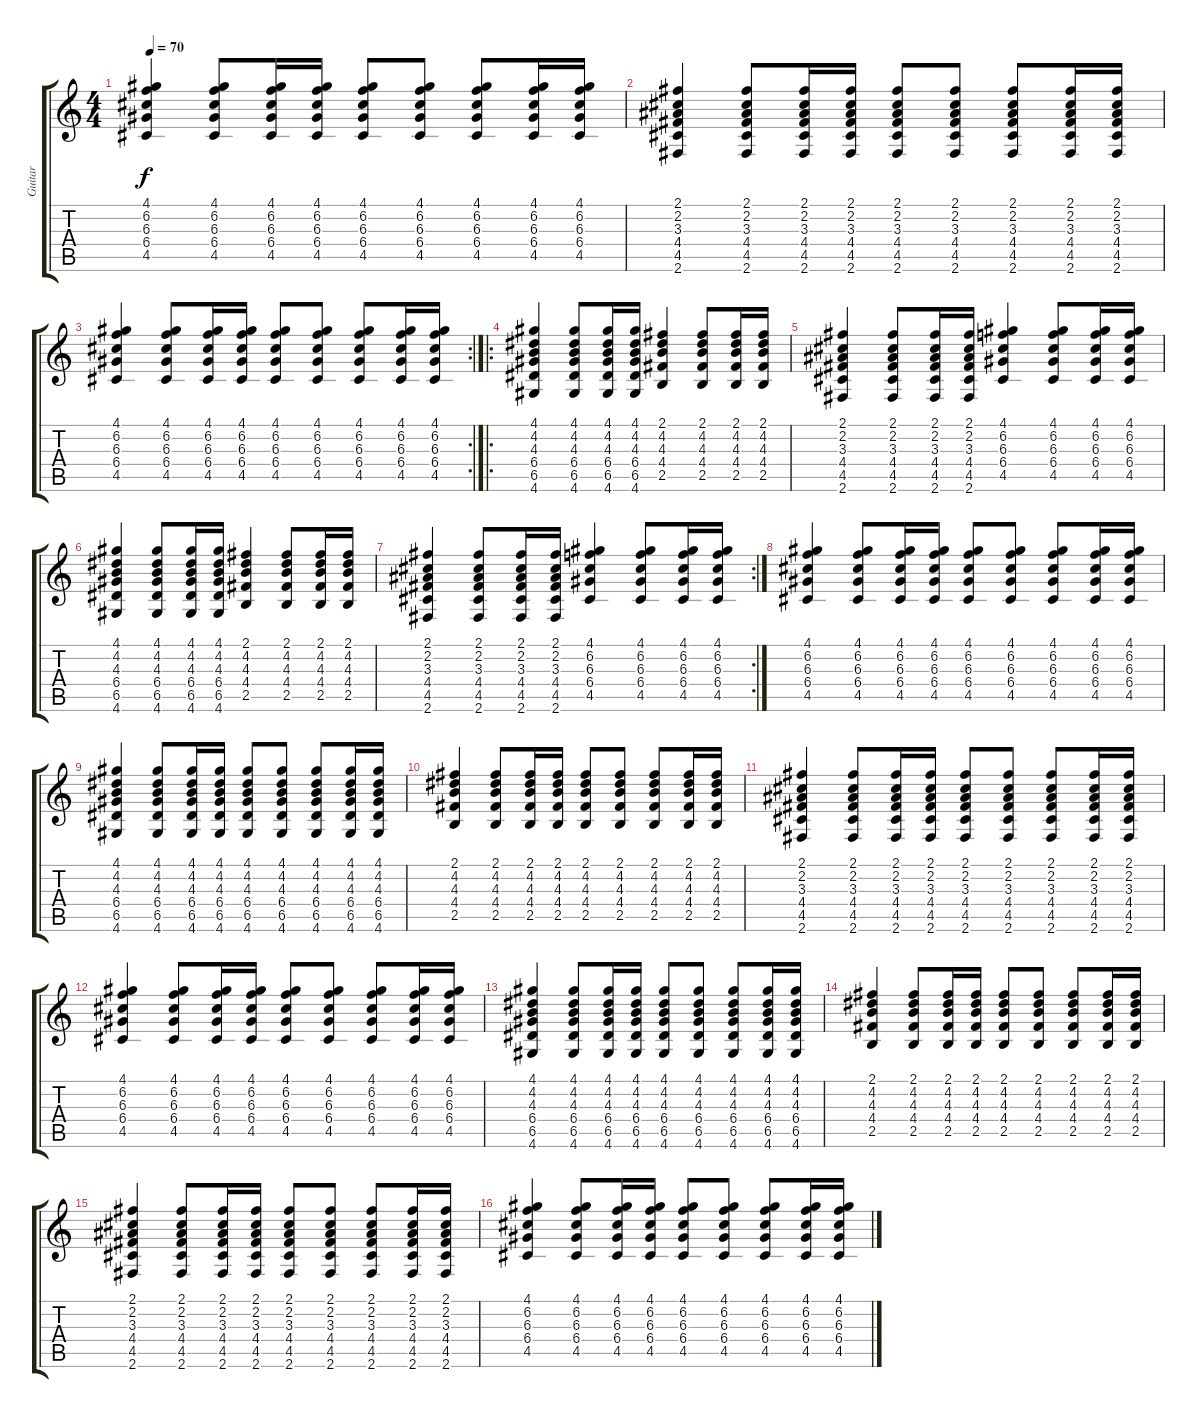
\track ("Guitar" "Guitar") {instrument acousticguitarsteel}
\staff {score tabs}
\tuning (E4 B3 G3 D3 A2 E2) {hide}
\ts (4 4)
\tempo 70
\clef g2
\ks c
(4.1 6.2 6.3 6.4 4.5).4{dy f} (4.1 6.2 6.3 6.4 4.5).8 (4.1 6.2 6.3 6.4 4.5).16 (4.1 6.2 6.3 6.4 4.5).16 (4.1 6.2 6.3 6.4 4.5).8 (4.1 6.2 6.3 6.4 4.5).8 (4.1 6.2 6.3 6.4 4.5).8 (4.1 6.2 6.3 6.4 4.5).16 (4.1 6.2 6.3 6.4 4.5).16 |
(2.1 2.2 3.3 4.4 4.5 2.6).4 (2.1 2.2 3.3 4.4 4.5 2.6).8 (2.1 2.2 3.3 4.4 4.5 2.6).16 (2.1 2.2 3.3 4.4 4.5 2.6).16 (2.1 2.2 3.3 4.4 4.5 2.6).8 (2.1 2.2 3.3 4.4 4.5 2.6).8 (2.1 2.2 3.3 4.4 4.5 2.6).8 (2.1 2.2 3.3 4.4 4.5 2.6).16 (2.1 2.2 3.3 4.4 4.5 2.6).16 |
\rc 2
(4.1 6.2 6.3 6.4 4.5).4 (4.1 6.2 6.3 6.4 4.5).8 (4.1 6.2 6.3 6.4 4.5).16 (4.1 6.2 6.3 6.4 4.5).16 (4.1 6.2 6.3 6.4 4.5).8 (4.1 6.2 6.3 6.4 4.5).8 (4.1 6.2 6.3 6.4 4.5).8 (4.1 6.2 6.3 6.4 4.5).16 (4.1 6.2 6.3 6.4 4.5).16 |
\ro
(4.1 4.2 4.3 6.4 6.5 4.6).4 (4.1 4.2 4.3 6.4 6.5 4.6).8 (4.1 4.2 4.3 6.4 6.5 4.6).16 (4.1 4.2 4.3 6.4 6.5 4.6).16 (2.1 4.2 4.3 4.4 2.5).4 (2.1 4.2 4.3 4.4 2.5).8 (2.1 4.2 4.3 4.4 2.5).16 (2.1 4.2 4.3 4.4 2.5).16 |
(2.1 2.2 3.3 4.4 4.5 2.6).4 (2.1 2.2 3.3 4.4 4.5 2.6).8 (2.1 2.2 3.3 4.4 4.5 2.6).16 (2.1 2.2 3.3 4.4 4.5 2.6).16 (4.1 6.2 6.3 6.4 4.5).4 (4.1 6.2 6.3 6.4 4.5).8 (4.1 6.2 6.3 6.4 4.5).16 (4.1 6.2 6.3 6.4 4.5).16 |
(4.1 4.2 4.3 6.4 6.5 4.6).4 (4.1 4.2 4.3 6.4 6.5 4.6).8 (4.1 4.2 4.3 6.4 6.5 4.6).16 (4.1 4.2 4.3 6.4 6.5 4.6).16 (2.1 4.2 4.3 4.4 2.5).4 (2.1 4.2 4.3 4.4 2.5).8 (2.1 4.2 4.3 4.4 2.5).16 (2.1 4.2 4.3 4.4 2.5).16 |
\rc 2
(2.1 2.2 3.3 4.4 4.5 2.6).4 (2.1 2.2 3.3 4.4 4.5 2.6).8 (2.1 2.2 3.3 4.4 4.5 2.6).16 (2.1 2.2 3.3 4.4 4.5 2.6).16 (4.1 6.2 6.3 6.4 4.5).4 (4.1 6.2 6.3 6.4 4.5).8 (4.1 6.2 6.3 6.4 4.5).16 (4.1 6.2 6.3 6.4 4.5).16 |
(4.1 6.2 6.3 6.4 4.5).4 (4.1 6.2 6.3 6.4 4.5).8 (4.1 6.2 6.3 6.4 4.5).16 (4.1 6.2 6.3 6.4 4.5).16 (4.1 6.2 6.3 6.4 4.5).8 (4.1 6.2 6.3 6.4 4.5).8 (4.1 6.2 6.3 6.4 4.5).8 (4.1 6.2 6.3 6.4 4.5).16 (4.1 6.2 6.3 6.4 4.5).16 |
(4.1 4.2 4.3 6.4 6.5 4.6).4 (4.1 4.2 4.3 6.4 6.5 4.6).8 (4.1 4.2 4.3 6.4 6.5 4.6).16 (4.1 4.2 4.3 6.4 6.5 4.6).16 (4.1 4.2 4.3 6.4 6.5 4.6).8 (4.1 4.2 4.3 6.4 6.5 4.6).8 (4.1 4.2 4.3 6.4 6.5 4.6).8 (4.1 4.2 4.3 6.4 6.5 4.6).16 (4.1 4.2 4.3 6.4 6.5 4.6).16 |
(2.1 4.2 4.3 4.4 2.5).4 (2.1 4.2 4.3 4.4 2.5).8 (2.1 4.2 4.3 4.4 2.5).16 (2.1 4.2 4.3 4.4 2.5).16 (2.1 4.2 4.3 4.4 2.5).8 (2.1 4.2 4.3 4.4 2.5).8 (2.1 4.2 4.3 4.4 2.5).8 (2.1 4.2 4.3 4.4 2.5).16 (2.1 4.2 4.3 4.4 2.5).16 |
(2.1 2.2 3.3 4.4 4.5 2.6).4 (2.1 2.2 3.3 4.4 4.5 2.6).8 (2.1 2.2 3.3 4.4 4.5 2.6).16 (2.1 2.2 3.3 4.4 4.5 2.6).16 (2.1 2.2 3.3 4.4 4.5 2.6).8 (2.1 2.2 3.3 4.4 4.5 2.6).8 (2.1 2.2 3.3 4.4 4.5 2.6).8 (2.1 2.2 3.3 4.4 4.5 2.6).16 (2.1 2.2 3.3 4.4 4.5 2.6).16 |
(4.1 6.2 6.3 6.4 4.5).4 (4.1 6.2 6.3 6.4 4.5).8 (4.1 6.2 6.3 6.4 4.5).16 (4.1 6.2 6.3 6.4 4.5).16 (4.1 6.2 6.3 6.4 4.5).8 (4.1 6.2 6.3 6.4 4.5).8 (4.1 6.2 6.3 6.4 4.5).8 (4.1 6.2 6.3 6.4 4.5).16 (4.1 6.2 6.3 6.4 4.5).16 |
(4.1 4.2 4.3 6.4 6.5 4.6).4 (4.1 4.2 4.3 6.4 6.5 4.6).8 (4.1 4.2 4.3 6.4 6.5 4.6).16 (4.1 4.2 4.3 6.4 6.5 4.6).16 (4.1 4.2 4.3 6.4 6.5 4.6).8 (4.1 4.2 4.3 6.4 6.5 4.6).8 (4.1 4.2 4.3 6.4 6.5 4.6).8 (4.1 4.2 4.3 6.4 6.5 4.6).16 (4.1 4.2 4.3 6.4 6.5 4.6).16 |
(2.1 4.2 4.3 4.4 2.5).4 (2.1 4.2 4.3 4.4 2.5).8 (2.1 4.2 4.3 4.4 2.5).16 (2.1 4.2 4.3 4.4 2.5).16 (2.1 4.2 4.3 4.4 2.5).8 (2.1 4.2 4.3 4.4 2.5).8 (2.1 4.2 4.3 4.4 2.5).8 (2.1 4.2 4.3 4.4 2.5).16 (2.1 4.2 4.3 4.4 2.5).16 |
(2.1 2.2 3.3 4.4 4.5 2.6).4 (2.1 2.2 3.3 4.4 4.5 2.6).8 (2.1 2.2 3.3 4.4 4.5 2.6).16 (2.1 2.2 3.3 4.4 4.5 2.6).16 (2.1 2.2 3.3 4.4 4.5 2.6).8 (2.1 2.2 3.3 4.4 4.5 2.6).8 (2.1 2.2 3.3 4.4 4.5 2.6).8 (2.1 2.2 3.3 4.4 4.5 2.6).16 (2.1 2.2 3.3 4.4 4.5 2.6).16 |
(4.1 6.2 6.3 6.4 4.5).4 (4.1 6.2 6.3 6.4 4.5).8 (4.1 6.2 6.3 6.4 4.5).16 (4.1 6.2 6.3 6.4 4.5).16 (4.1 6.2 6.3 6.4 4.5).8 (4.1 6.2 6.3 6.4 4.5).8 (4.1 6.2 6.3 6.4 4.5).8 (4.1 6.2 6.3 6.4 4.5).16 (4.1 6.2 6.3 6.4 4.5).16
